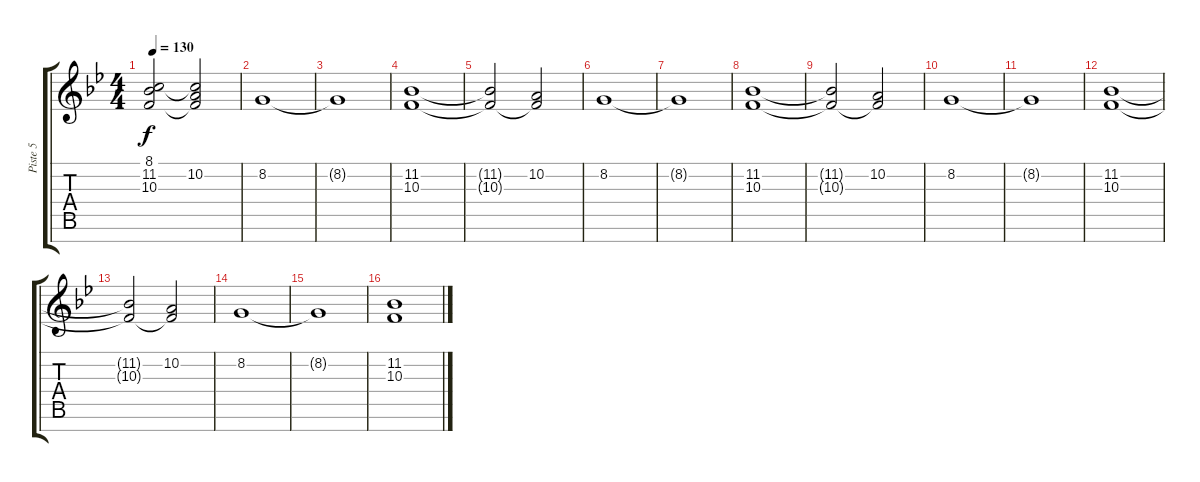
\track ("Piste 5" "Piste 5") {instrument lead1square}
\staff {score tabs}
\tuning (E4 B3 G3 D3 A2 E2 B1) {hide}
\ts (4 4)
\tempo 130
\clef g2
\ks gminor
(8.1{t} 11.2{t} 10.3{t}).2{dy f} (8.1{t} 10.2 10.3{t}).2 |
8.2.1 |
8.2{t}.1 |
(11.2 10.3).1 |
(11.2{t} 10.3{t}).2 (10.2 10.3{t}).2 |
8.2.1 |
8.2{t}.1 |
(11.2 10.3).1 |
(11.2{t} 10.3{t}).2 (10.2 10.3{t}).2 |
8.2.1 |
8.2{t}.1 |
(11.2 10.3).1 |
(11.2{t} 10.3{t}).2 (10.2 10.3{t}).2 |
8.2.1 |
8.2{t}.1 |
(11.2 10.3).1
